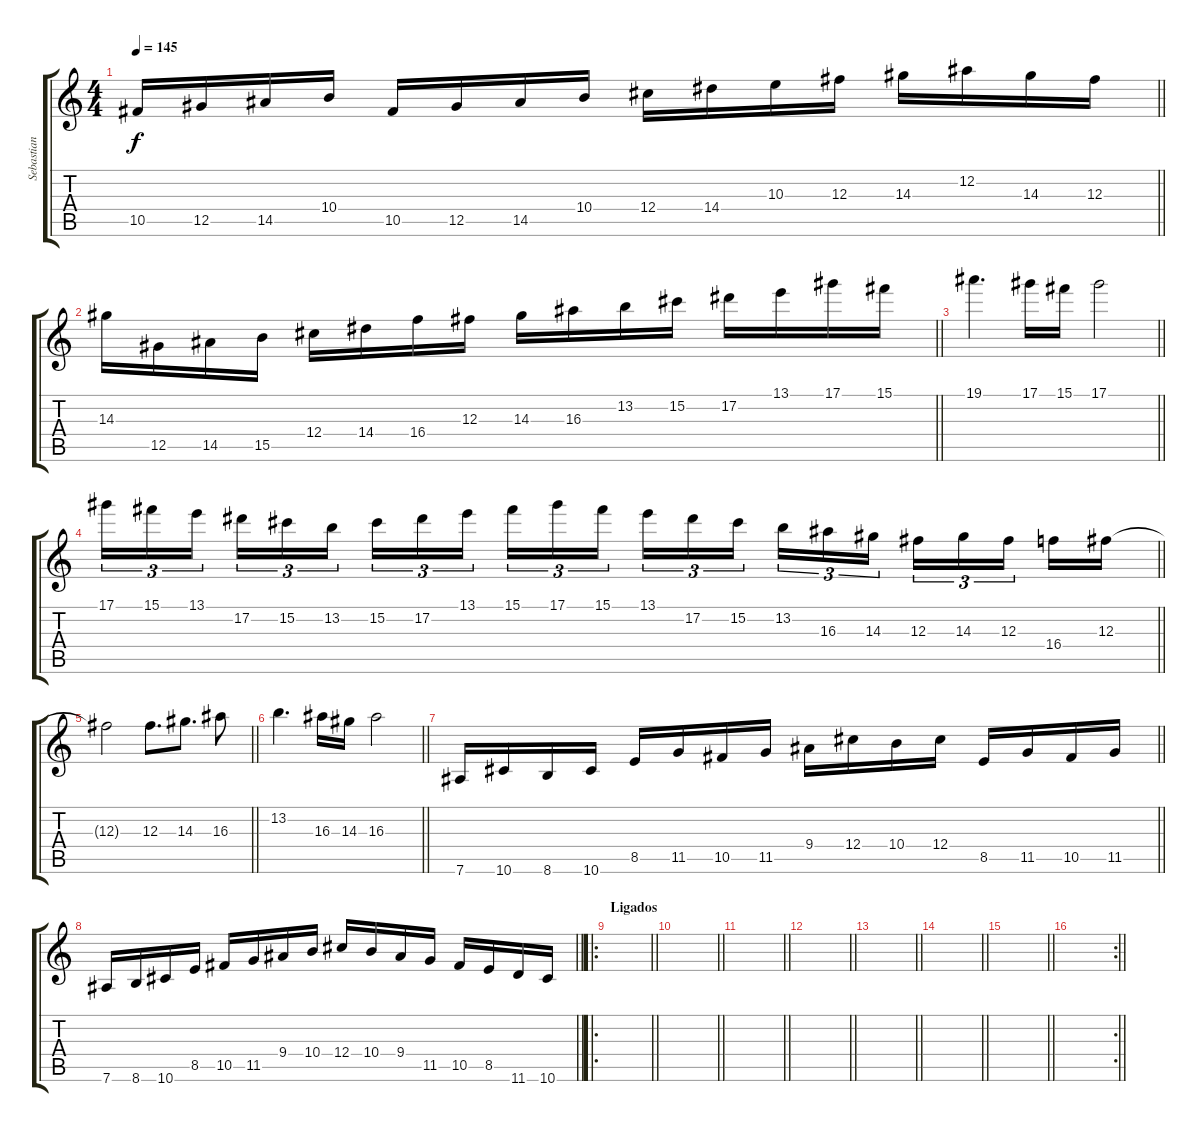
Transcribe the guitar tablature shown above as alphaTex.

\track ("Sebastian" "Sebastian") {instrument distortionguitar}
\staff {score tabs}
\tuning (Eb4 Bb3 Gb3 Db3 Ab2 Eb2) {hide}
\ts (4 4)
\tempo 145
\clef g2
\barLineRight lightlight
\ks c
10.5.16{dy f} 12.5.16 14.5.16 10.4.16 10.5.16 12.5.16 14.5.16 10.4.16 12.4.16 14.4.16 10.3.16 12.3.16 14.3.16 12.2.16 14.3.16 12.3.16 |
\barLineRight lightlight
14.3.16 12.5.16 14.5.16 15.5.16 12.4.16 14.4.16 16.4.16 12.3.16 14.3.16 16.3.16 13.2.16 15.2.16 17.2.16 13.1.16 17.1.16 15.1.16 |
\barLineRight lightlight
19.1.4{d} 17.1.16 15.1.16 17.1.2 |
\barLineRight lightlight
17.1.16{tu (3 2)} 15.1.16{tu (3 2)} 13.1.16{tu (3 2) beam splitsecondary} 17.2.16{tu (3 2)} 15.2.16{tu (3 2)} 13.2.16{tu (3 2)} 15.2.16{tu (3 2)} 17.2.16{tu (3 2)} 13.1.16{tu (3 2) beam splitsecondary} 15.1.16{tu (3 2)} 17.1.16{tu (3 2)} 15.1.16{tu (3 2)} 13.1.16{tu (3 2)} 17.2.16{tu (3 2)} 15.2.16{tu (3 2) beam splitsecondary} 13.2.16{tu (3 2)} 16.3.16{tu (3 2)} 14.3.16{tu (3 2)} 12.3.16{tu (3 2)} 14.3.16{tu (3 2)} 12.3.16{tu (3 2) beam splitsecondary} 16.4.16 12.3.16 |
\barLineRight lightlight
12.3{t}.2 12.3.8{d} 14.3.8{d} 16.3.8 |
\barLineRight lightlight
13.2.4{d} 16.3.16 14.3.16 16.3.2 |
\barLineRight lightlight
7.6.16 10.6.16 8.6.16 10.6.16 8.5.16 11.5.16 10.5.16 11.5.16 9.4.16 12.4.16 10.4.16 12.4.16 8.5.16 11.5.16 10.5.16 11.5.16 |
\barLineRight lightlight
7.6.16 8.6.16 10.6.16 8.5.16 10.5.16 11.5.16 9.4.16 10.4.16 12.4.16 10.4.16 9.4.16 11.5.16 10.5.16 8.5.16 11.6.16 10.6.16 |
\ro
\section ("" "Ligados")
\barLineRight lightlight
|
\barLineRight lightlight
|
\barLineRight lightlight
|
\barLineRight lightlight
|
\barLineRight lightlight
|
\barLineRight lightlight
|
\barLineRight lightlight
|
\rc 2
\barLineRight lightlight
